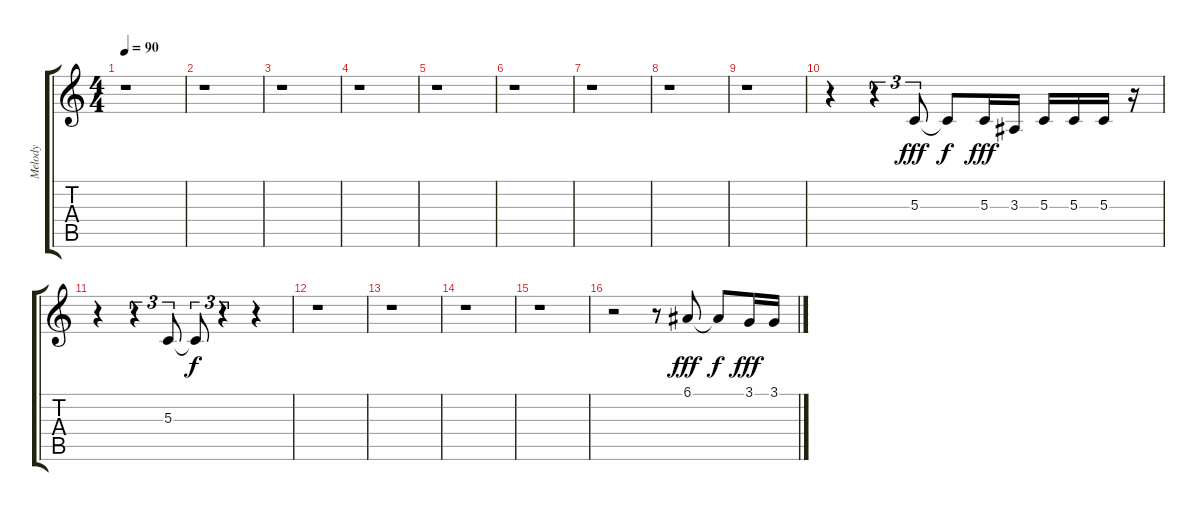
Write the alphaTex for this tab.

\track ("Melody" "Melody") {instrument lead6voice}
\staff {score tabs}
\tuning (E4 B3 G3 D3 A2 E2) {hide}
\ts (4 4)
\tempo 90
\clef g2
\ks c
r.1{dy fff} |
r.1 |
r.1 |
r.1 |
r.1 |
r.1 |
r.1 |
r.1 |
r.1 |
r.4 r.4{tu (3 2)} 5.3.8{tu (3 2)} 5.3{t}.8{dy f} 5.3.16{dy fff} 3.3.16 5.3.16 5.3.16 5.3.16 r.16 |
r.4 r.4{tu (3 2)} 5.3.8{tu (3 2)} 5.3{t}.8{tu (3 2) dy f} r.4{tu (3 2)} r.4 |
r.1 |
r.1 |
r.1 |
r.1 |
r.2 r.8 6.1.8{dy fff} 6.1{t}.8{dy f} 3.1.16{dy fff} 3.1.16
